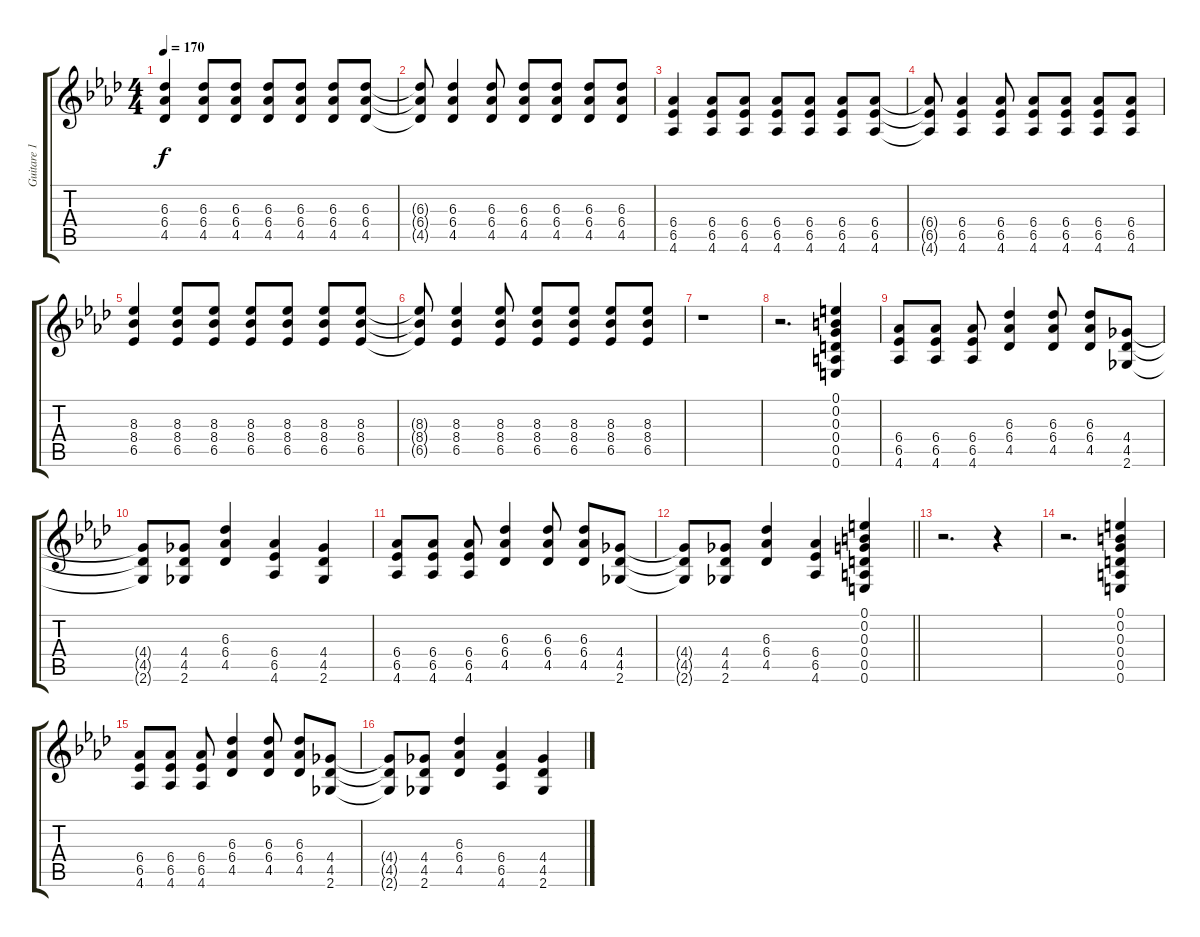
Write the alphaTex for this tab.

\track ("Guitare 1" "Guitare 1") {instrument overdrivenguitar}
\staff {score tabs}
\tuning (E4 B3 G3 D3 A2 E2) {hide}
\ts (4 4)
\tempo 170
\clef g2
\ks ab
(6.3 6.4 4.5).4{dy f} (6.3 6.4 4.5).8 (6.3 6.4 4.5).8 (6.3 6.4 4.5).8 (6.3 6.4 4.5).8 (6.3 6.4 4.5).8 (6.3 6.4 4.5).8 |
(6.3{t} 6.4{t} 4.5{t}).8 (6.3 6.4 4.5).4 (6.3 6.4 4.5).8 (6.3 6.4 4.5).8 (6.3 6.4 4.5).8 (6.3 6.4 4.5).8 (6.3 6.4 4.5).8 |
(6.4 6.5 4.6).4 (6.4 6.5 4.6).8 (6.4 6.5 4.6).8 (6.4 6.5 4.6).8 (6.4 6.5 4.6).8 (6.4 6.5 4.6).8 (6.4 6.5 4.6).8 |
(6.4{t} 6.5{t} 4.6{t}).8 (6.4 6.5 4.6).4 (6.4 6.5 4.6).8 (6.4 6.5 4.6).8 (6.4 6.5 4.6).8 (6.4 6.5 4.6).8 (6.4 6.5 4.6).8 |
(8.3 8.4 6.5).4 (8.3 8.4 6.5).8 (8.3 8.4 6.5).8 (8.3 8.4 6.5).8 (8.3 8.4 6.5).8 (8.3 8.4 6.5).8 (8.3 8.4 6.5).8 |
(8.3{t} 8.4{t} 6.5{t}).8 (8.3 8.4 6.5).4 (8.3 8.4 6.5).8 (8.3 8.4 6.5).8 (8.3 8.4 6.5).8 (8.3 8.4 6.5).8 (8.3 8.4 6.5).8 |
r.1 |
r.2{d} (0.1 0.2 0.3 0.4 0.5 0.6).4 |
(6.4 6.5 4.6).8 (6.4 6.5 4.6).8 (6.4 6.5 4.6).8 (6.3 6.4 4.5).4 (6.3 6.4 4.5).8 (6.3 6.4 4.5).8 (4.4 4.5 2.6).8 |
(4.4{t} 4.5{t} 2.6{t}).8 (4.4 4.5 2.6).8 (6.3 6.4 4.5).4 (6.4 6.5 4.6).4 (4.4 4.5 2.6).4 |
(6.4 6.5 4.6).8 (6.4 6.5 4.6).8 (6.4 6.5 4.6).8 (6.3 6.4 4.5).4 (6.3 6.4 4.5).8 (6.3 6.4 4.5).8 (4.4 4.5 2.6).8 |
\barLineRight lightlight
(4.4{t} 4.5{t} 2.6{t}).8 (4.4 4.5 2.6).8 (6.3 6.4 4.5).4 (6.4 6.5 4.6).4 (0.1 0.2 0.3 0.4 0.5 0.6).4 |
r.2{d} r.4 |
r.2{d} (0.1 0.2 0.3 0.4 0.5 0.6).4 |
(6.4 6.5 4.6).8 (6.4 6.5 4.6).8 (6.4 6.5 4.6).8 (6.3 6.4 4.5).4 (6.3 6.4 4.5).8 (6.3 6.4 4.5).8 (4.4 4.5 2.6).8 |
(4.4{t} 4.5{t} 2.6{t}).8 (4.4 4.5 2.6).8 (6.3 6.4 4.5).4 (6.4 6.5 4.6).4 (4.4 4.5 2.6).4
